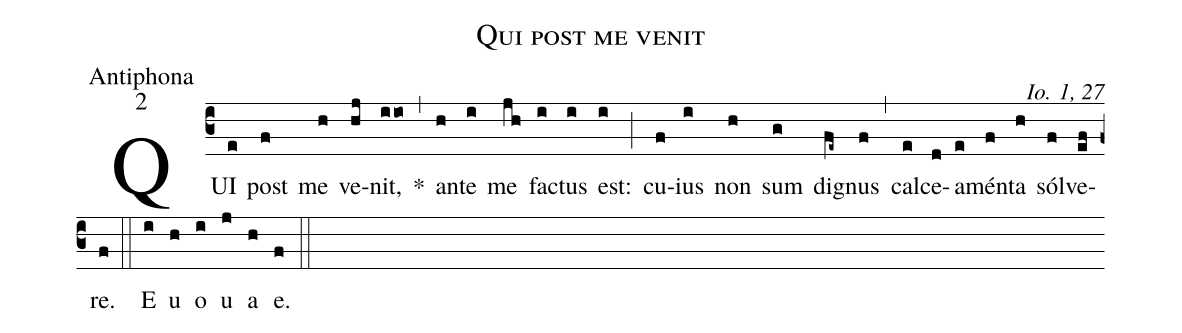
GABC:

name:Qui post me venit;
office-part:Antiphona;
mode:2;
commentary:Io. 1, 27;
%%
(c3) QUI(e) post(f) me(h) ve(hj)nit,(i!/io) *(,) an(h)te(i) me(jh) fac(i)tus(i) est:(i) (;) cu(f)ius(i) non(h) sum(g) dig(fe~)nus(f) (,) cal(e)ce(d)a(e)mén(f)ta(h) sól(f)ve(ef)re.(f) (::) E(i) u(h) o(i) u(j) a(h) e.(f) (::)
